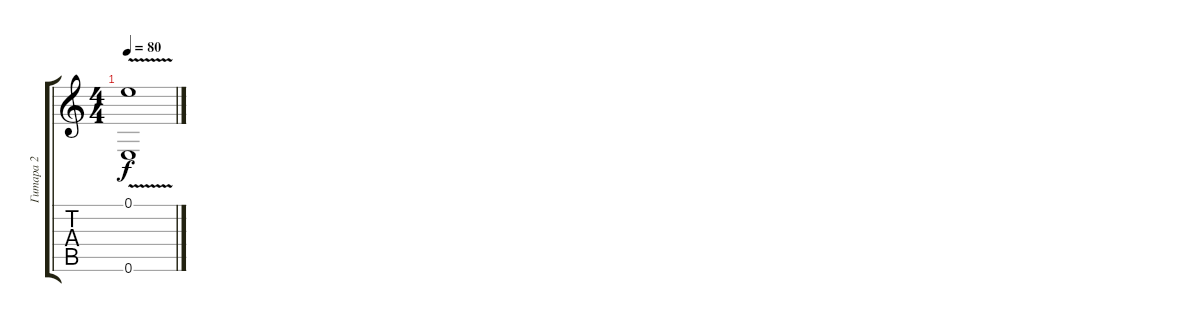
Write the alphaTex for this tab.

\track ("Гитара 2" "Гитара 2") {instrument acousticguitarsteel}
\staff {score tabs}
\tuning (E4 B3 G3 D3 A2 E2) {hide}
\ts (4 4)
\tempo 80
\clef g2
\ks c
(0.1{v} 0.6).1{dy f}
